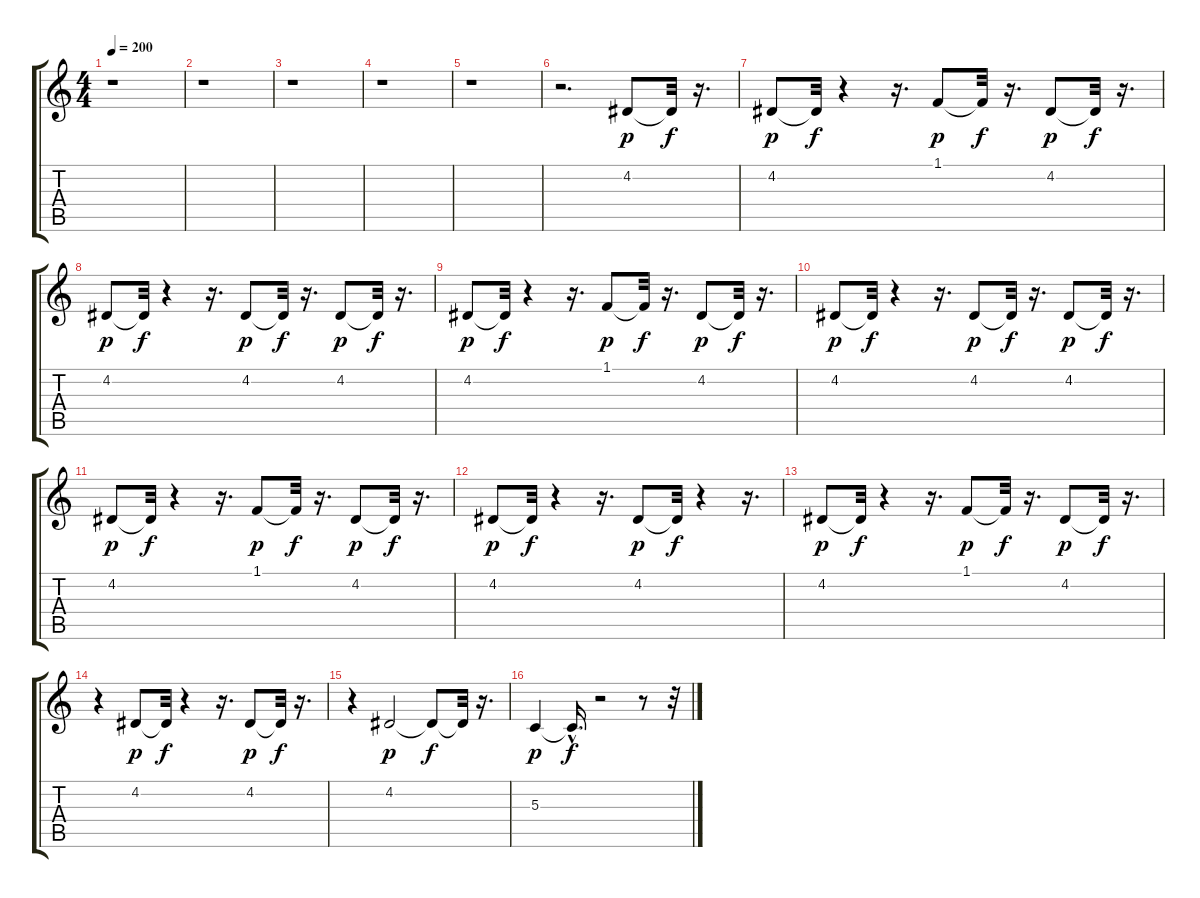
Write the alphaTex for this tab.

\track "" {instrument clarinet}
\staff {score tabs}
\tuning (E4 B3 G3 D3 A2 E2) {hide}
\ts (4 4)
\tempo 200
\clef g2
\ks c
r.1{dy f} |
r.1 |
r.1 |
r.1 |
r.1 |
r.2{d} 4.2.8{dy p} 4.2{t}.32{dy f} r.16{d} |
4.2.8{dy p} 4.2{t}.32{dy f} r.4 r.16{d} 1.1.8{dy p} 1.1{t}.32{dy f} r.16{d} 4.2.8{dy p} 4.2{t}.32{dy f} r.16{d} |
4.2.8{dy p} 4.2{t}.32{dy f} r.4 r.16{d} 4.2.8{dy p} 4.2{t}.32{dy f} r.16{d} 4.2.8{dy p} 4.2{t}.32{dy f} r.16{d} |
4.2.8{dy p} 4.2{t}.32{dy f} r.4 r.16{d} 1.1.8{dy p} 1.1{t}.32{dy f} r.16{d} 4.2.8{dy p} 4.2{t}.32{dy f} r.16{d} |
4.2.8{dy p} 4.2{t}.32{dy f} r.4 r.16{d} 4.2.8{dy p} 4.2{t}.32{dy f} r.16{d} 4.2.8{dy p} 4.2{t}.32{dy f} r.16{d} |
4.2.8{dy p} 4.2{t}.32{dy f} r.4 r.16{d} 1.1.8{dy p} 1.1{t}.32{dy f} r.16{d} 4.2.8{dy p} 4.2{t}.32{dy f} r.16{d} |
4.2.8{dy p} 4.2{t}.32{dy f} r.4 r.16{d} 4.2.8{dy p} 4.2{t}.32{dy f} r.4 r.16{d} |
4.2.8{dy p} 4.2{t}.32{dy f} r.4 r.16{d} 1.1.8{dy p} 1.1{t}.32{dy f} r.16{d} 4.2.8{dy p} 4.2{t}.32{dy f} r.16{d} |
r.4 4.2.8{dy p} 4.2{t}.32{dy f} r.4 r.16{d} 4.2.8{dy p} 4.2{t}.32{dy f} r.16{d} |
r.4 4.2.2{dy p} 4.2{t}.8{dy f} 4.2{t}.32 r.16{d} |
5.3.4{dy p} 5.3{hac t}.16{d dy f} r.2 r.8 r.32
